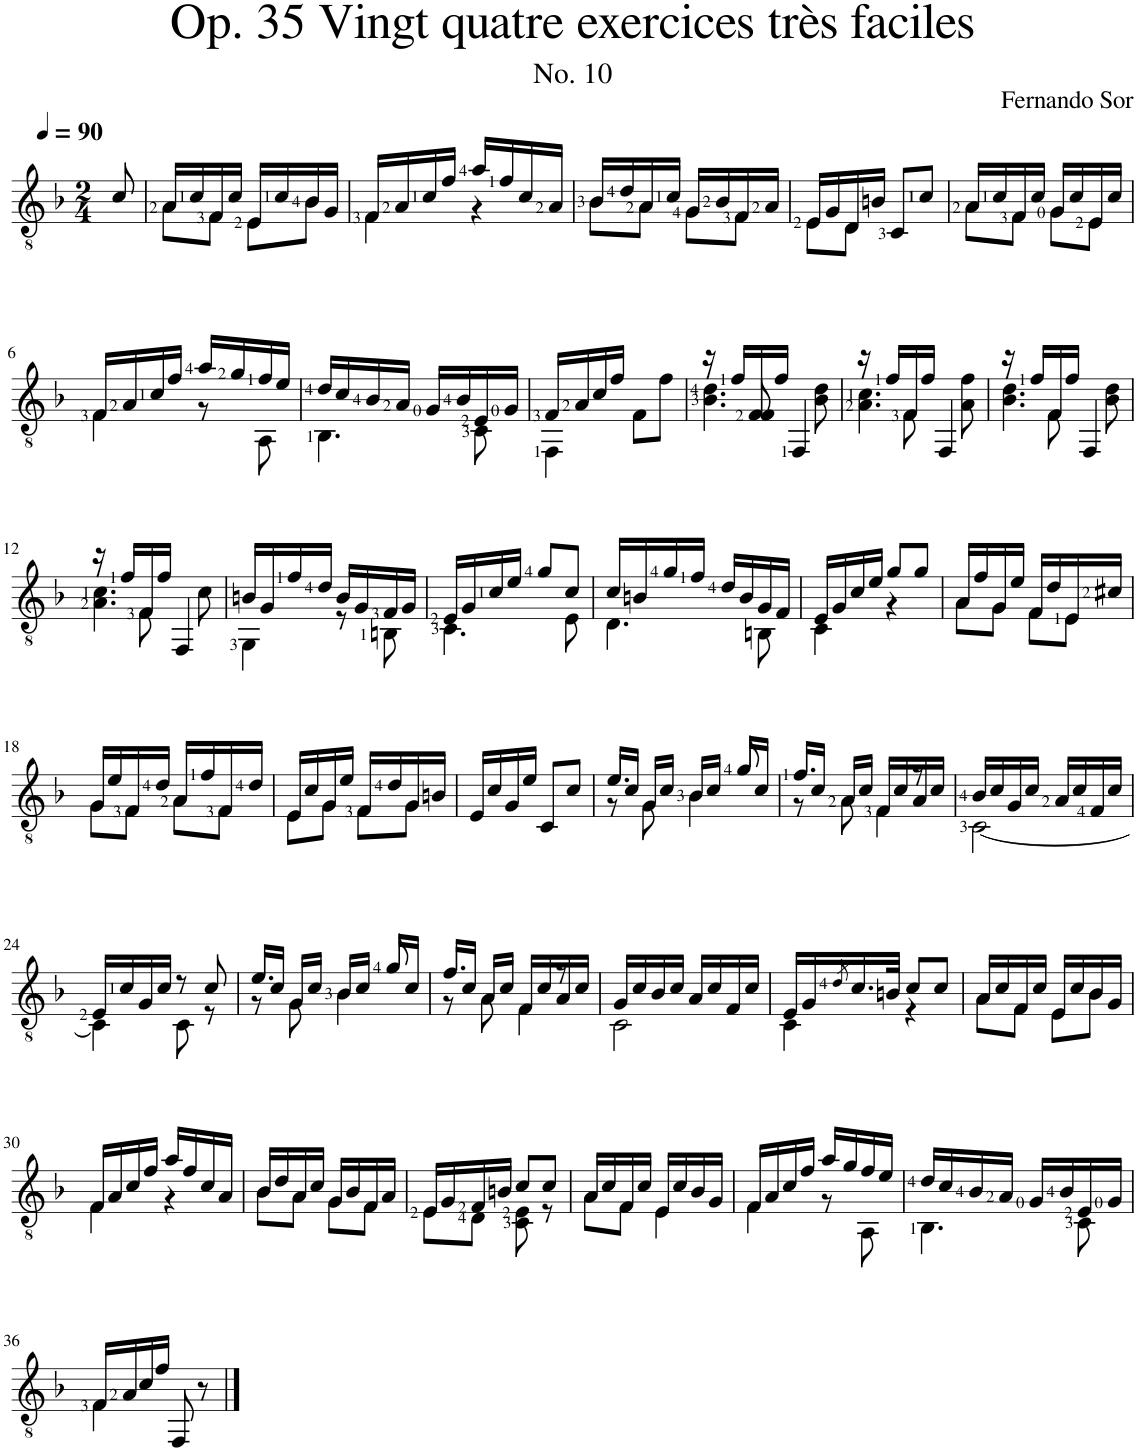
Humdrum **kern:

**kern
*part1
*staff1
*I"Classical Guitar
*I'Guit.
*clefGv2
*k[b-]
*M2/4
*MM90
=
8c/
=1
*^
16A/LL	8A\L
16c/	.
16F/	8F\J
16c/JJ	.
16E/LL	8E\L
16c/	.
16B-/	8B-\J
16G/JJ	.
=2	=2
16F/LL	4F\
16A/	.
16c/	.
16f/JJ	.
16a/LL	4r
16f/	.
16c/	.
16A/JJ	.
=3	=3
16B-/LL	8B-\L
16d/	.
16A/	8A\J
16c/JJ	.
16G/LL	8G\L
16B-/	.
16F/	8F\J
16A/JJ	.
=4	=4
16E/LL	8E\L
16G/	.
16D/	8D\J
16Bn/JJ	.
8C/L	8ryy
8c/J	8ryy
=5	=5
16A/LL	8A\L
16c/	.
16F/	8F\J
16c/JJ	.
16G/LL	8G\L
16c/	.
16E/	8E\J
16c/JJ	.
!!LO:LB:g=z	!!
=6	=6
16F/LL	4F\
16A/	.
16c/	.
16f/JJ	.
16a/LL	8r
16g/	.
16f/	8AA\
16e/JJ	.
=7	=7
16d/LL	4.BB-\
16c/	.
16B-/	.
16A/JJ	.
16G/LL	.
16B-/	.
16E/	8C\
16G/JJ	.
=8	=8
16F/LL	4FF\
16A/	.
16c/	.
16f/JJ	.
8F\L	4ryy
8f\J	.
=9	=9
*	*^
16r	4.B-\ 4.d\	8ryy
16f/LL	.	.
16F/	.	8F/
16f/JJ	.	.
4ryy	.	4FF/
.	8B-\ 8d\	.
=10	=10	=10
16r	4.A\ 4.c\	8ryy
16f/LL	.	.
16F/	.	8F\
16f/JJ	.	.
4ryy	.	4FF/
.	8A\ 8f\	.
=11	=11	=11
16r	4.B-\ 4.d\	8ryy
16f/LL	.	.
16F/	.	8F\
16f/JJ	.	.
4ryy	.	4FF/
.	8B-\ 8d\	.
!!LO:LB:g=z	!!	!!
=12	=12	=12
16r	4.A\ 4.c\	8ryy
16f/LL	.	.
16F/	.	8F\
16f/JJ	.	.
4ryy	.	4FF/
.	8c\	.
*	*v	*v
=13	=13
16Bn/LL	4GG\
16G/	.
16f/	.
16d/JJ	.
16B/LL	8r
16G/	.
16F/	8BBn\
16G/JJ	.
=14	=14
16E/LL	4.C\
16G/	.
16c/	.
16e/JJ	.
8g/L	.
8c/J	8E\
=15	=15
16c/LL	4.D\
16Bn/	.
16g/	.
16f/JJ	.
16d/LL	.
16B/	.
16G/	8BBn\
16F/JJ	.
=16	=16
16E/LL	4C\
16G/	.
16c/	.
16e/JJ	.
8g/L	4r
8g/J	.
=17	=17
16A/LL	8A\L
16f/	.
16G/	8G\J
16e/JJ	.
16F/LL	8F\L
16d/	.
16E/	8E\J
16c#X/JJ	.
!!LO:LB:g=z	!!
=18	=18
16G/LL	8G\L
16e/	.
16F/	8F\J
16d/JJ	.
16A/LL	8A\L
16f/	.
16F/	8F\J
16d/JJ	.
=19	=19
16E/LL	8E\L
16c/	.
16G/	8G\J
16e/JJ	.
16F/LL	8F\L
16d/	.
16G/	8G\J
16Bn/JJ	.
*v	*v
=20
16E/LL
16c/
16G/
16e/JJ
8C/L
8c/J
=21
*^
*	*^
4.e/	8r	16e/LL
.	.	16c/JJ
.	8G\	16G/LL
.	.	16c/JJ
.	4B-\	16B-/LL
.	.	16c/JJ
8g/	.	16g/LL
.	.	16c/JJ
=22	=22	=22
4.f/	8r	16f/LL
.	.	16c/JJ
.	8A\	16A/LL
.	.	16c/JJ
.	4F\	16F/LL
.	.	16c/
8r	.	16A/
.	.	16c/JJ
*	*v	*v
=23	=23
16B-/LL	[2C\
16c/	.
16G/	.
16c/JJ	.
16A/LL	.
16c/	.
16F/	.
16c/JJ	.
!!LO:LB:g=z	!!
=24	=24
16E/LL	4C\]
16c/	.
16G/	.
16c/JJ	.
8r	8C\
8c/	8r
=25	=25
*	*^
4.e/	8r	16e/LL
.	.	16c/JJ
.	8G\	16G/LL
.	.	16c/JJ
.	4B-\	16B-/LL
.	.	16c/JJ
8g/	.	16g/LL
.	.	16c/JJ
=26	=26	=26
4.f/	8r	16f/LL
.	.	16c/JJ
.	8A\	16A/LL
.	.	16c/JJ
.	4F\	16F/LL
.	.	16c/
8r	.	16A/
.	.	16c/JJ
*	*v	*v
=27	=27
16G/LL	2C\
16c/	.
16B-/	.
16c/JJ	.
16A/LL	.
16c/	.
16F/	.
16c/JJ	.
=28	=28
16E/LL	4C\
16G/	.
8qd/	.
16.c/	.
32Bn/JJk	.
8c/L	4r
8c/J	.
=29	=29
16A/LL	8A\L
16c/	.
16F/	8F\J
16c/JJ	.
16E/LL	8E\L
16c/	.
16B-/	8B-\J
16G/JJ	.
!!LO:LB:g=z	!!
=30	=30
16F/LL	4F\
16A/	.
16c/	.
16f/JJ	.
16a/LL	4r
16f/	.
16c/	.
16A/JJ	.
=31	=31
16B-/LL	8B-\L
16d/	.
16A/	8A\J
16c/JJ	.
16G/LL	8G\L
16B-/	.
16F/	8F\J
16A/JJ	.
=32	=32
16E/LL	8E\L
16G/	.
16F/	8D\J
16Bn/JJ	.
8c/L	8C\ 8E\
8c/J	8r
=33	=33
16A/LL	8A\L
16c/	.
16F/	8F\J
16c/JJ	.
16E/LL	4E\
16c/	.
16B-/	.
16G/JJ	.
=34	=34
16F/LL	4F\
16A/	.
16c/	.
16f/JJ	.
16a/LL	8r
16g/	.
16f/	8AA\
16e/JJ	.
=35	=35
16d/LL	4.BB-\
16c/	.
16B-/	.
16A/JJ	.
16G/LL	.
16B-/	.
16E/	8C\
16G/JJ	.
!!LO:LB:g=z	!!
=36	=36
16F/LL	4F\
16A/	.
16c/	.
16f/JJ	.
8FF/	4ryy
8r	.
*v	*v
==
*-
